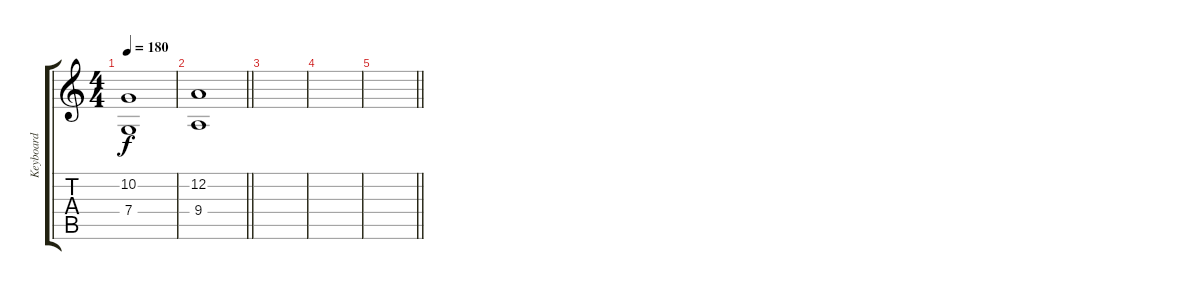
\track ("Keyboard" "Keyboard") {instrument stringensemble1}
\staff {score tabs}
\tuning (D4 A3 F3 C3 G2 D2) {hide}
\ts (4 4)
\tempo 180
\clef g2
\ks c
(10.2 7.4).1{dy f} |
\barLineRight lightlight
(12.2 9.4).1 |
|
|
\barLineRight lightlight
